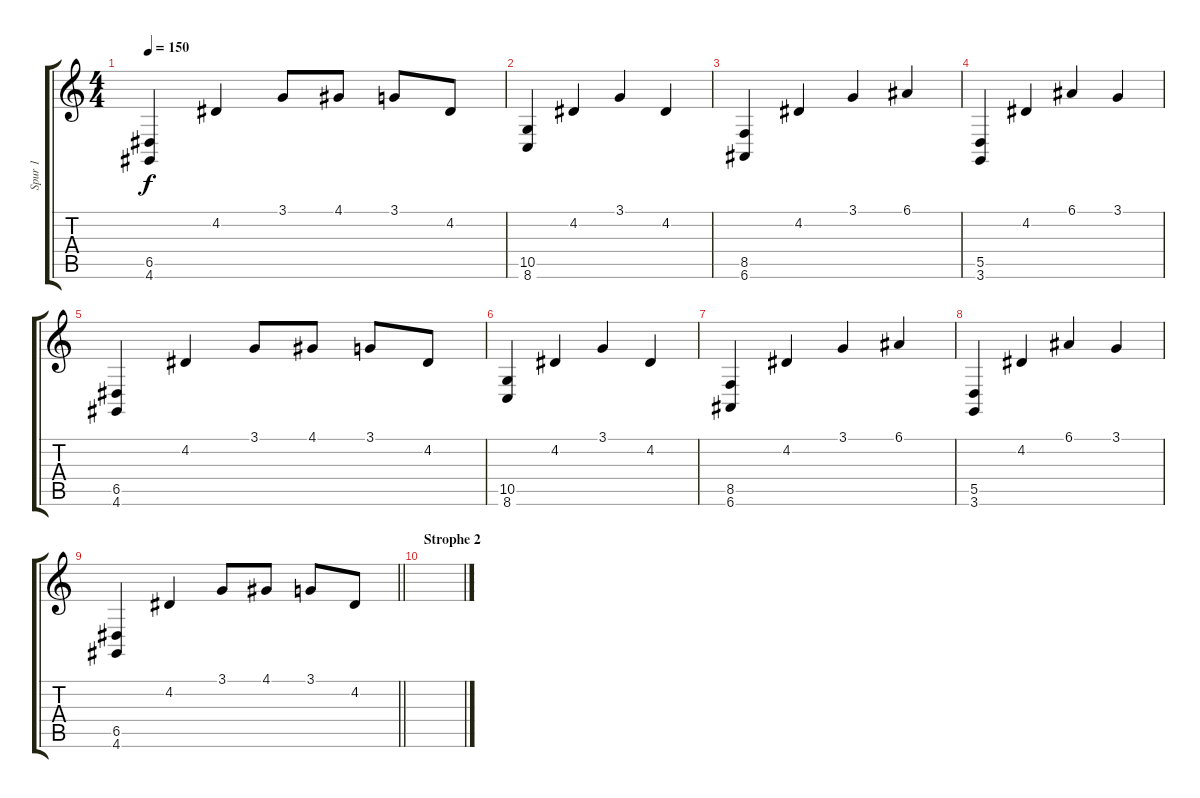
\track ("Spur 1" "Spur 1") {instrument acousticgrandpiano}
\staff {score tabs}
\tuning (E4 B3 G3 D3 A2 E2) {hide}
\ts (4 4)
\tempo 150
\clef g2
\ks c
(6.5 4.6).4{dy f} 4.2.4 3.1.8 4.1.8 3.1.8 4.2.8 |
(10.5 8.6).4 4.2.4 3.1.4 4.2.4 |
(8.5 6.6).4 4.2.4 3.1.4 6.1.4 |
(5.5 3.6).4 4.2.4 6.1.4 3.1.4 |
(6.5 4.6).4 4.2.4 3.1.8 4.1.8 3.1.8 4.2.8 |
(10.5 8.6).4 4.2.4 3.1.4 4.2.4 |
(8.5 6.6).4 4.2.4 3.1.4 6.1.4 |
(5.5 3.6).4 4.2.4 6.1.4 3.1.4 |
\barLineRight lightlight
(6.5 4.6).4 4.2.4 3.1.8 4.1.8 3.1.8 4.2.8 |
\section ("" "Strophe 2")
